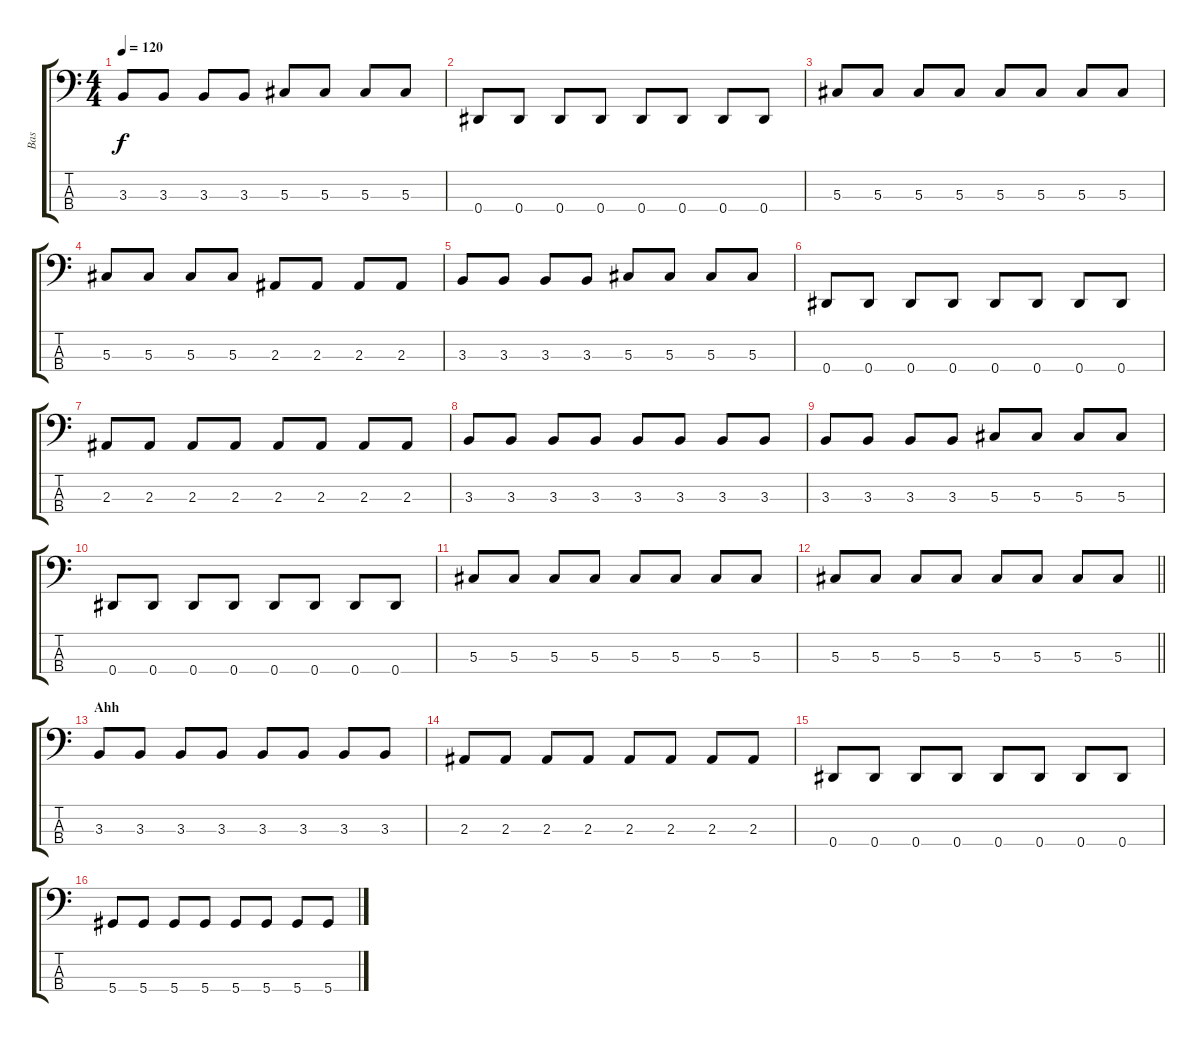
\track ("Bas" "Bas") {instrument electricbasspick}
\staff {score tabs}
\tuning (Gb2 Db2 Ab1 Eb1) {hide}
\ts (4 4)
\tempo 120
\clef f4
\ks c
3.3.8{dy f} 3.3.8 3.3.8 3.3.8 5.3.8 5.3.8 5.3.8 5.3.8 |
0.4.8 0.4.8 0.4.8 0.4.8 0.4.8 0.4.8 0.4.8 0.4.8 |
5.3.8 5.3.8 5.3.8 5.3.8 5.3.8 5.3.8 5.3.8 5.3.8 |
5.3.8 5.3.8 5.3.8 5.3.8 2.3.8 2.3.8 2.3.8 2.3.8 |
3.3.8 3.3.8 3.3.8 3.3.8 5.3.8 5.3.8 5.3.8 5.3.8 |
0.4.8 0.4.8 0.4.8 0.4.8 0.4.8 0.4.8 0.4.8 0.4.8 |
2.3.8 2.3.8 2.3.8 2.3.8 2.3.8 2.3.8 2.3.8 2.3.8 |
3.3.8 3.3.8 3.3.8 3.3.8 3.3.8 3.3.8 3.3.8 3.3.8 |
3.3.8 3.3.8 3.3.8 3.3.8 5.3.8 5.3.8 5.3.8 5.3.8 |
0.4.8 0.4.8 0.4.8 0.4.8 0.4.8 0.4.8 0.4.8 0.4.8 |
5.3.8 5.3.8 5.3.8 5.3.8 5.3.8 5.3.8 5.3.8 5.3.8 |
\barLineRight lightlight
5.3.8 5.3.8 5.3.8 5.3.8 5.3.8 5.3.8 5.3.8 5.3.8 |
\section ("" "Ahh")
3.3.8 3.3.8 3.3.8 3.3.8 3.3.8 3.3.8 3.3.8 3.3.8 |
2.3.8 2.3.8 2.3.8 2.3.8 2.3.8 2.3.8 2.3.8 2.3.8 |
0.4.8 0.4.8 0.4.8 0.4.8 0.4.8 0.4.8 0.4.8 0.4.8 |
5.4.8 5.4.8 5.4.8 5.4.8 5.4.8 5.4.8 5.4.8 5.4.8
